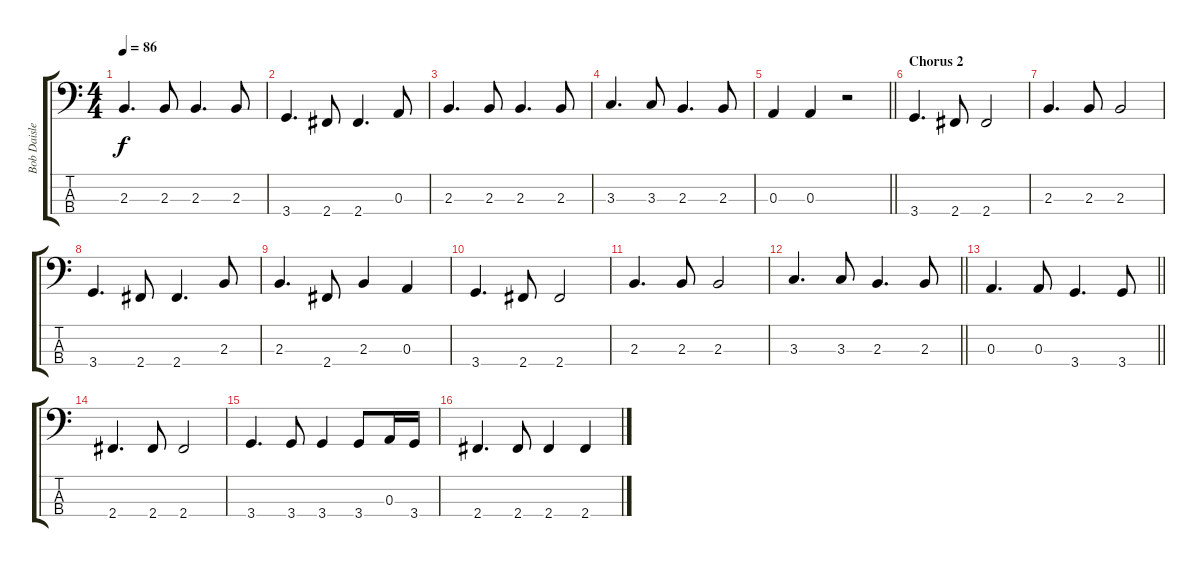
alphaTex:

\track ("Bob Daisley" "Bob Daisle") {instrument electricbasspick}
\staff {score tabs}
\tuning (G2 D2 A1 E1) {hide}
\ts (4 4)
\tempo 86
\clef f4
\ks c
2.3.4{d dy f} 2.3.8 2.3.4{d} 2.3.8 |
3.4.4{d} 2.4.8 2.4.4{d} 0.3.8 |
2.3.4{d} 2.3.8 2.3.4{d} 2.3.8 |
3.3.4{d} 3.3.8 2.3.4{d} 2.3.8 |
\barLineRight lightlight
0.3.4 0.3.4 r.2 |
\section ("" "Chorus 2")
3.4.4{d} 2.4.8 2.4.2 |
2.3.4{d} 2.3.8 2.3.2 |
3.4.4{d} 2.4.8 2.4.4{d} 2.3.8 |
2.3.4{d} 2.4.8 2.3.4 0.3.4 |
3.4.4{d} 2.4.8 2.4.2 |
2.3.4{d} 2.3.8 2.3.2 |
\barLineRight lightlight
3.3.4{d} 3.3.8 2.3.4{d} 2.3.8 |
\barLineRight lightlight
0.3.4{d} 0.3.8 3.4.4{d} 3.4.8 |
2.4.4{d} 2.4.8 2.4.2 |
3.4.4{d} 3.4.8 3.4.4 3.4.8 0.3.16 3.4.16 |
2.4.4{d} 2.4.8 2.4.4 2.4.4
